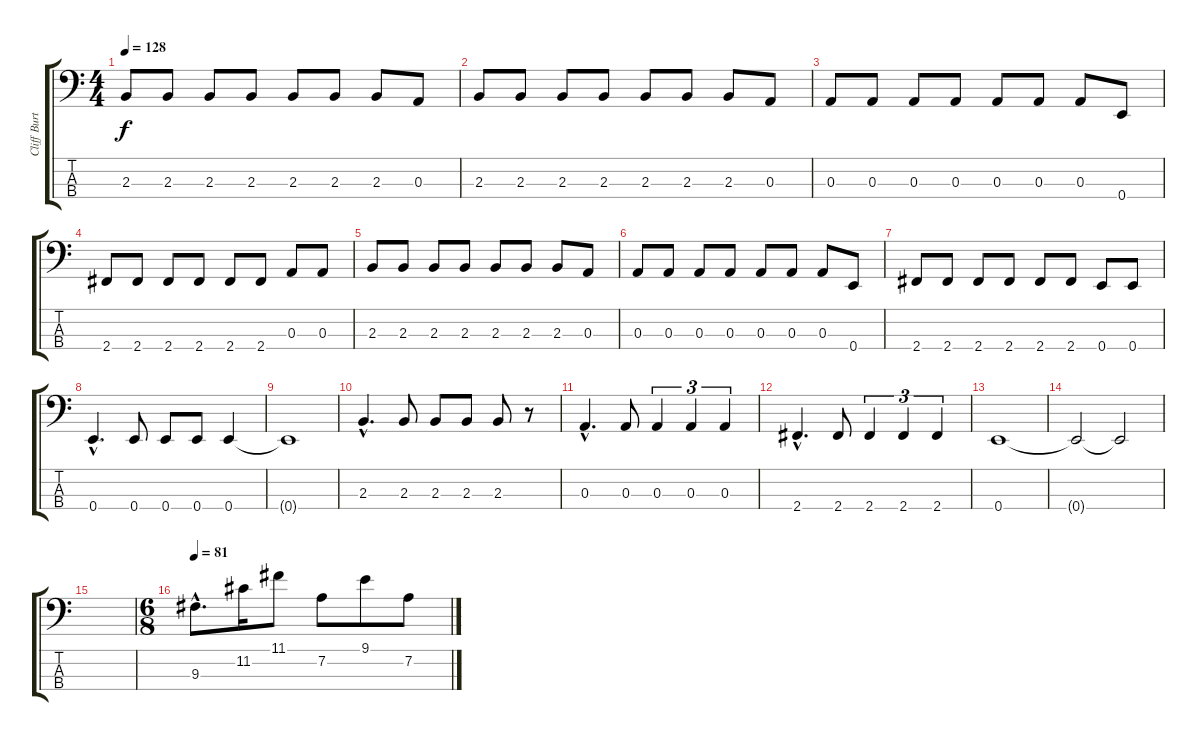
\track ("Cliff Burton" "Cliff Burt") {instrument electricbassfinger}
\staff {score tabs}
\tuning (G2 D2 A1 E1) {hide}
\ts (4 4)
\tempo 128
\clef f4
\ks c
2.3.8{dy f} 2.3.8 2.3.8 2.3.8 2.3.8 2.3.8 2.3.8 0.3.8 |
2.3.8 2.3.8 2.3.8 2.3.8 2.3.8 2.3.8 2.3.8 0.3.8 |
0.3.8 0.3.8 0.3.8 0.3.8 0.3.8 0.3.8 0.3.8 0.4.8 |
2.4.8 2.4.8 2.4.8 2.4.8 2.4.8 2.4.8 0.3.8 0.3.8 |
2.3.8 2.3.8 2.3.8 2.3.8 2.3.8 2.3.8 2.3.8 0.3.8 |
0.3.8 0.3.8 0.3.8 0.3.8 0.3.8 0.3.8 0.3.8 0.4.8 |
2.4.8 2.4.8 2.4.8 2.4.8 2.4.8 2.4.8 0.4.8 0.4.8 |
0.4{hac}.4{d} 0.4.8 0.4.8 0.4.8 0.4.4 |
0.4{t}.1 |
2.3{hac}.4{d} 2.3.8 2.3.8 2.3.8 2.3.8 r.8 |
0.3{hac}.4{d} 0.3.8 0.3.4{tu (3 2)} 0.3.4{tu (3 2)} 0.3.4{tu (3 2)} |
2.4{hac}.4{d} 2.4.8 2.4.4{tu (3 2)} 2.4.4{tu (3 2)} 2.4.4{tu (3 2)} |
0.4.1 |
0.4{t}.2 0.4{t}.2 |
|
\ts (6 8)
\tempo 81
9.3{hac}.8{d} 11.2.16 11.1.8 7.2.8 9.1.8 7.2.8
